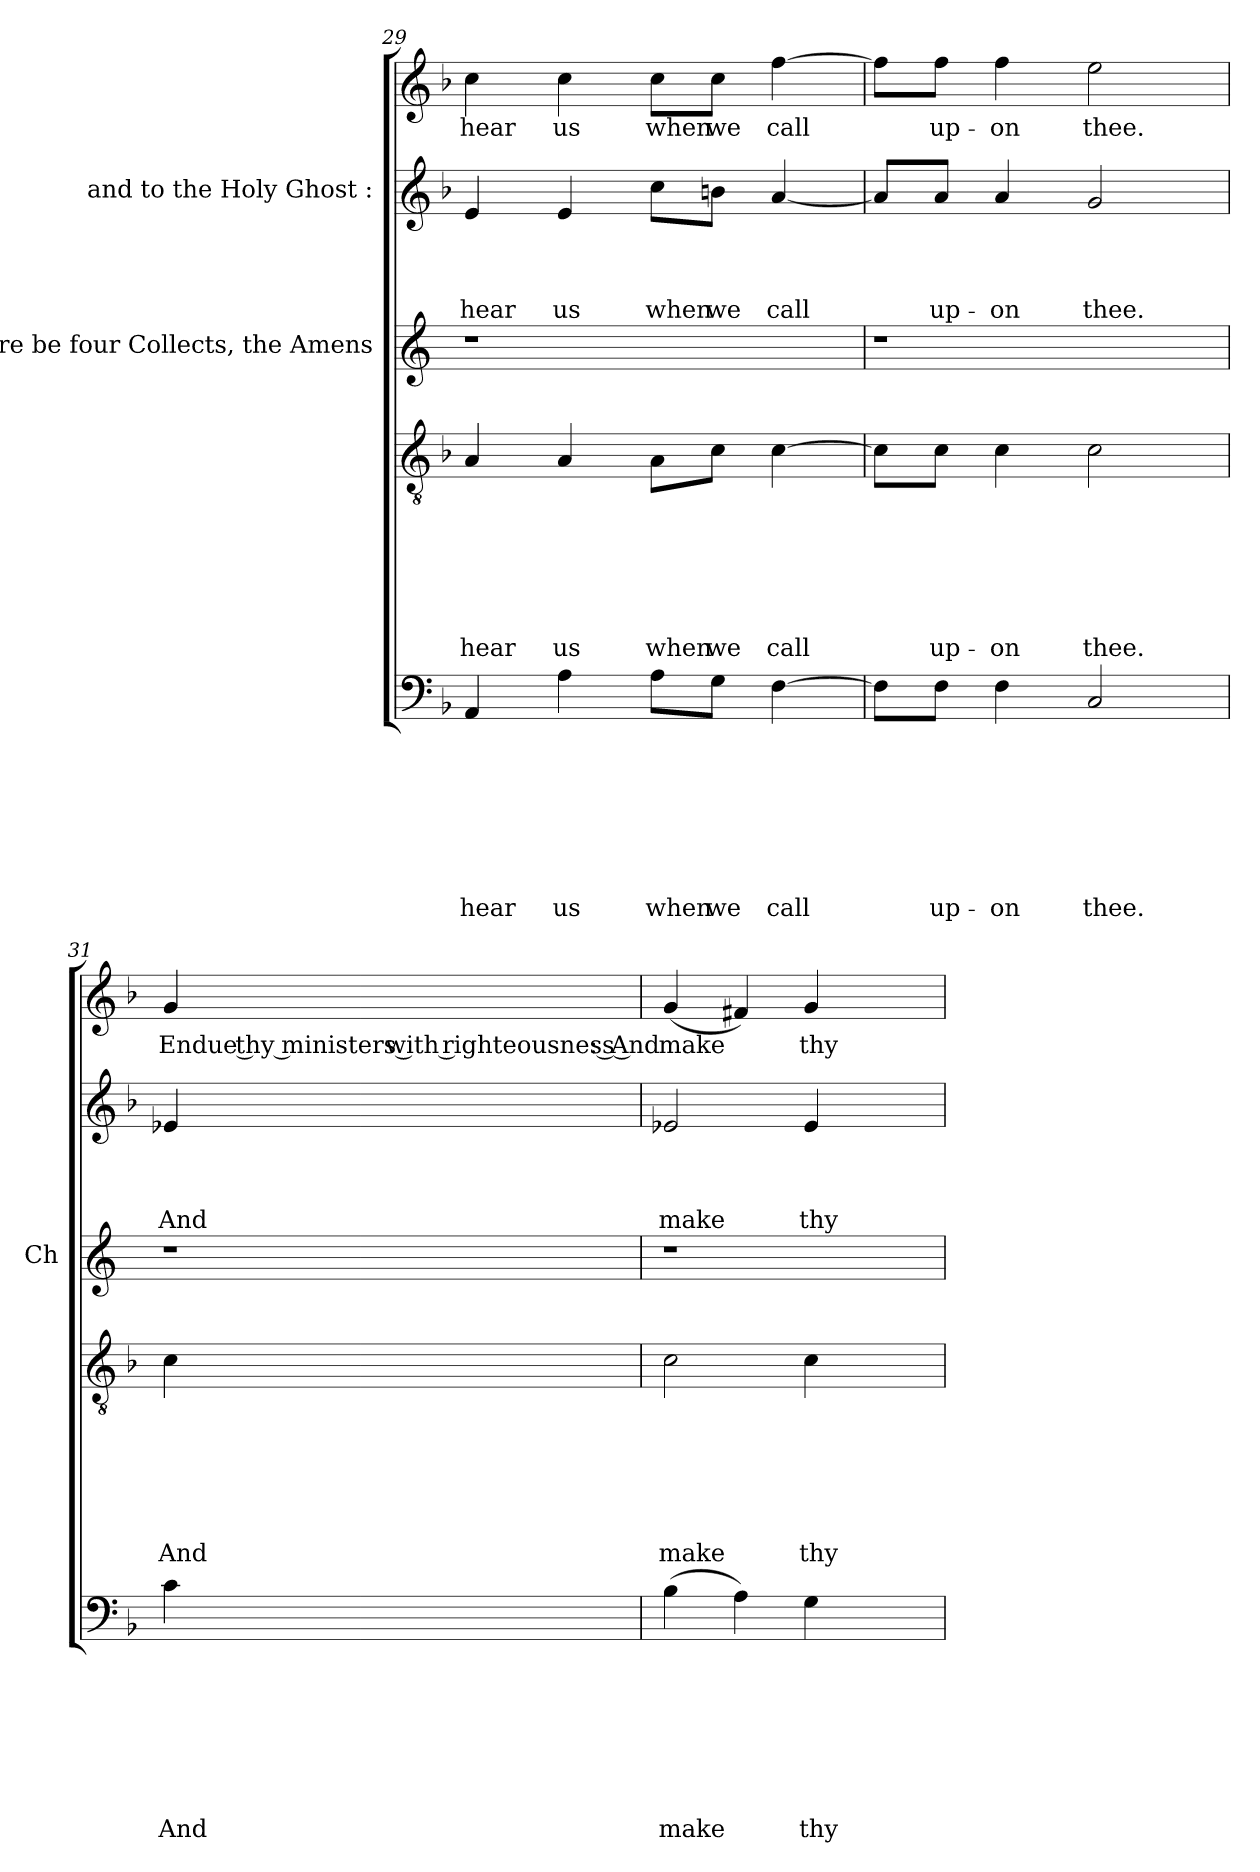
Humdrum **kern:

**kern	**text	**text	**text	**text	**text	**text	**text	**text	**kern	**text	**text	**text	**text	**text	**text	**text	**kern	**kern	**text	**text	**text	**text	**kern	**text
*part5	*part5	*part5	*part5	*part5	*part5	*part5	*part5	*part5	*part4	*part4	*part4	*part4	*part4	*part4	*part4	*part4	*part3	*part2	*part2	*part2	*part2	*part2	*part1	*part1
*staff5	*staff5	*staff5	*staff5	*staff5	*staff5	*staff5	*staff5	*staff5	*staff4	*staff4	*staff4	*staff4	*staff4	*staff4	*staff4	*staff4	*staff3	*staff2	*staff2	*staff2	*staff2	*staff2	*staff1	*staff1
*	*	*	*	*	*	*	*	*	*	*	*	*	*	*	*	*	*I"Ifthere be four Collects, the Amens	*I"and to the Holy Ghost :	*	*	*	*	*	*
*	*	*	*	*	*	*	*	*	*	*	*	*	*	*	*	*	*I'Ch	*	*	*	*	*	*	*
*clefF4	*	*	*	*	*	*	*	*	*clefGv2	*	*	*	*	*	*	*	*clefG2	*clefG2	*	*	*	*	*clefG2	*
*ITrd-3c-5	*	*	*	*	*	*	*	*	*ITrd-3c-5	*	*	*	*	*	*	*	*	*ITrd-3c-5	*	*	*	*	*ITrd-3c-5	*
*k[b-e-]	*	*	*	*	*	*	*	*	*k[b-e-]	*	*	*	*	*	*	*	*k[]	*k[b-e-]	*	*	*	*	*k[b-e-]	*
*B-:	*	*	*	*	*	*	*	*	*B-:	*	*	*	*	*	*	*	*C:	*B-:	*	*	*	*	*B-:	*
=29	=29	=29	=29	=29	=29	=29	=29	=29	=29	=29	=29	=29	=29	=29	=29	=29	=29	=29	=29	=29	=29	=29	=29	=29
!	!	!	!	!	!	!	!	!LO:LY:b	!	!	!	!	!	!	!	!LO:LY:b	!	!	!	!	!	!LO:LY:b	!	!LO:LY:b
4D/	.	.	.	.	.	.	.	hear	4d/	.	.	.	.	.	.	hear	1r	4a/	.	.	.	hear	4ff\	hear
!	!	!	!	!	!	!	!	!LO:LY:b	!	!	!	!	!	!	!	!LO:LY:b	!	!	!	!	!	!LO:LY:b	!	!LO:LY:b
4d\	.	.	.	.	.	.	.	us	4d/	.	.	.	.	.	.	us	.	4a/	.	.	.	us	4ff\	us
!	!	!	!	!	!	!	!	!LO:LY:b	!	!	!	!	!	!	!	!LO:LY:b	!	!	!	!	!	!LO:LY:b	!	!LO:LY:b
8d\L	.	.	.	.	.	.	.	when	8d\L	.	.	.	.	.	.	when	.	8ff\L	.	.	.	when	8ff\L	when
!	!	!	!	!	!	!	!	!LO:LY:b	!	!	!	!	!	!	!	!LO:LY:b	!	!	!	!	!	!LO:LY:b	!	!LO:LY:b
8c\J	.	.	.	.	.	.	.	we	8f\J	.	.	.	.	.	.	we	.	8een\J	.	.	.	we	8ff\J	we
!	!	!	!	!	!	!	!	!LO:LY:b	!	!	!	!	!	!	!	!LO:LY:b	!	!	!	!	!	!LO:LY:b	!	!LO:LY:b
[>4B-\	.	.	.	.	.	.	.	call	[>4f\	.	.	.	.	.	.	call	.	[<4dd/	.	.	.	call	[>4bb-\	call
=30	=30	=30	=30	=30	=30	=30	=30	=30	=30	=30	=30	=30	=30	=30	=30	=30	=30	=30	=30	=30	=30	=30	=30	=30
8B-\L]	.	.	.	.	.	.	.	.	8f\L]	.	.	.	.	.	.	.	1r	8dd/L]	.	.	.	.	8bb-\L]	.
!	!	!	!	!	!	!	!	!LO:LY:b	!	!	!	!	!	!	!	!LO:LY:b	!	!	!	!	!	!LO:LY:b	!	!LO:LY:b
8B-\J	.	.	.	.	.	.	.	up-	8f\J	.	.	.	.	.	.	up-	.	8dd/J	.	.	.	up-	8bb-\J	up-
!	!	!	!	!	!	!	!	!LO:LY:b	!	!	!	!	!	!	!	!LO:LY:b	!	!	!	!	!	!LO:LY:b	!	!LO:LY:b
4B-\	.	.	.	.	.	.	.	-on	4f\	.	.	.	.	.	.	-on	.	4dd/	.	.	.	-on	4bb-\	-on
!	!	!	!	!	!	!	!	!LO:LY:b	!	!	!	!	!	!	!	!LO:LY:b	!	!	!	!	!	!LO:LY:b	!	!LO:LY:b
2F/	.	.	.	.	.	.	.	thee.	2f\	.	.	.	.	.	.	thee.	.	2cc/	.	.	.	thee.	2aa\	thee.
!!LO:LB:g=z
=31	=31	=31	=31	=31	=31	=31	=31	=31	=31	=31	=31	=31	=31	=31	=31	=31	=31	=31	=31	=31	=31	=31	=31	=31
!	!	!	!	!	!	!	!	!LO:LY:b	!	!	!	!	!	!	!	!LO:LY:b	!	!	!	!	!	!LO:LY:b	!	!LO:LY:b:rj
4f\	.	.	.	.	.	.	.	And	4f\	.	.	.	.	.	.	And	1r	4a-X/	.	.	.	And	4cc/	Endue thy ministers with righteousness : And
2.ryy	.	.	.	.	.	.	.	.	2.ryy	.	.	.	.	.	.	.	.	2.ryy	.	.	.	.	2.ryy	.
=32	=32	=32	=32	=32	=32	=32	=32	=32	=32	=32	=32	=32	=32	=32	=32	=32	=32	=32	=32	=32	=32	=32	=32	=32
!	!	!	!	!	!	!	!	!LO:LY:b	!	!	!	!	!	!	!	!LO:LY:b	!	!	!	!	!	!LO:LY:b	!	!LO:LY:b
(>4e-\	.	.	.	.	.	.	.	make	2f\	.	.	.	.	.	.	make	1r	2a-X/	.	.	.	make	(<4cc/	make
4d\)	.	.	.	.	.	.	.	.	.	.	.	.	.	.	.	.	.	.	.	.	.	.	4bn/)	.
!	!	!	!	!	!	!	!	!LO:LY:b	!	!	!	!	!	!	!	!LO:LY:b	!	!	!	!	!	!LO:LY:b	!	!LO:LY:b
4c\	.	.	.	.	.	.	.	thy	4f\	.	.	.	.	.	.	thy	.	4a-/	.	.	.	thy	4cc/	thy
4ryy	.	.	.	.	.	.	.	.	4ryy	.	.	.	.	.	.	.	.	4ryy	.	.	.	.	4ryy	.
=	=	=	=	=	=	=	=	=	=	=	=	=	=	=	=	=	=	=	=	=	=	=	=	=
*-	*-	*-	*-	*-	*-	*-	*-	*-	*-	*-	*-	*-	*-	*-	*-	*-	*-	*-	*-	*-	*-	*-	*-	*-
